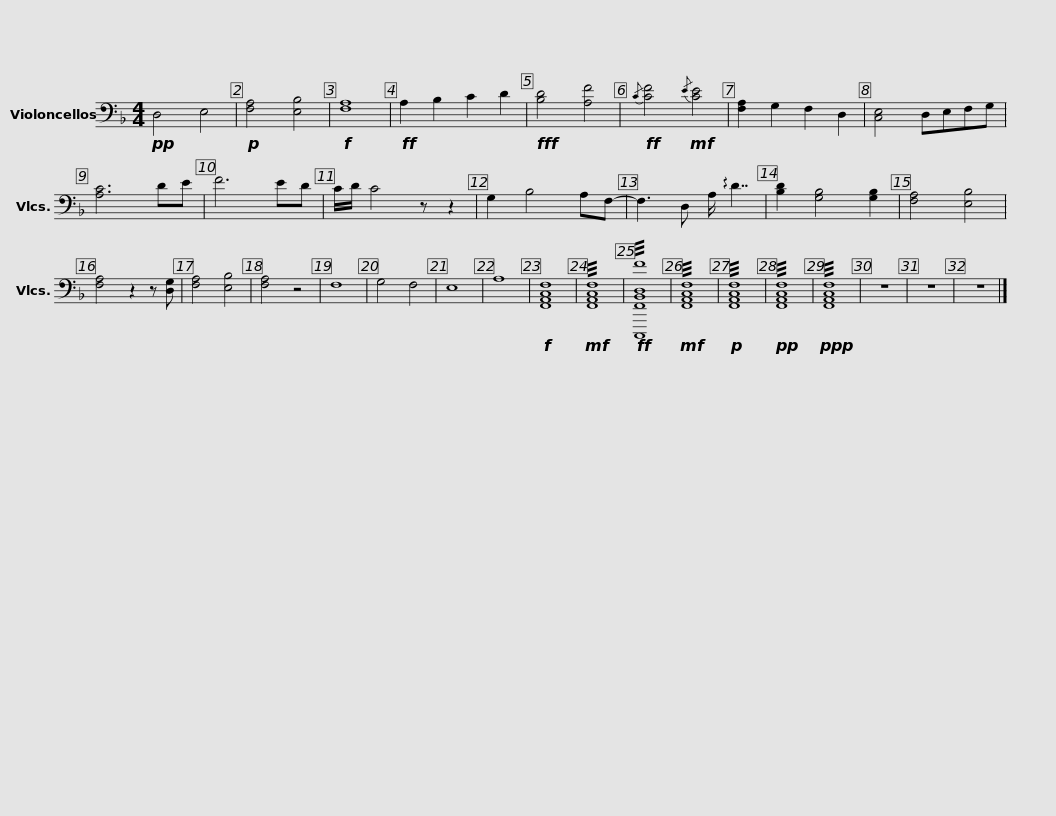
X:1
L:1/8
M:4/4
I:linebreak $
K:F
V:1 bass
V:1
!pp! D,4 E,4 |!p! [F,A,]4 [E,B,]4 |!f! [F,A,]8 |!ff! A,2 B,2 C2 D2 |!fff! [B,D]4 [A,F]4 | %5
!ff!{/C} [CF]4!mf!{/E} [CE]4 | [F,A,]2 G,2 F,2 D,2 | [C,E,]4 D,E,F,G, | [A,C]6 DE |$ F6 ED | %10
 C/D/ C4 z z2 | G,2 B,4 A,F,- | F,3 D, A,/ !arpeggio!D7/2 | [B,D]2 [G,B,]4 [G,B,]2 | [F,A,]4 [E,B,]4 | %15
 [F,A,]4 z2 z [D,G,] | [F,A,]4 [E,B,]4 | [F,A,]4 z4 | F,8 |$ G,4 F,4 | %20
 E,8 | A,8 |!f! [F,,A,,C,F,]8 |!mf! !///![F,,A,,C,F,]8 |!ff! !///![C,,,F,,B,,D,F]8 | %25
!mf! !///![F,,A,,C,F,]8 |!p! !///![F,,A,,C,F,]8 |!pp! !///![F,,A,,C,F,]8 |!ppp! !///![F,,A,,C,F,]8 | z8 | %30
 z8 | z8 |] %32
